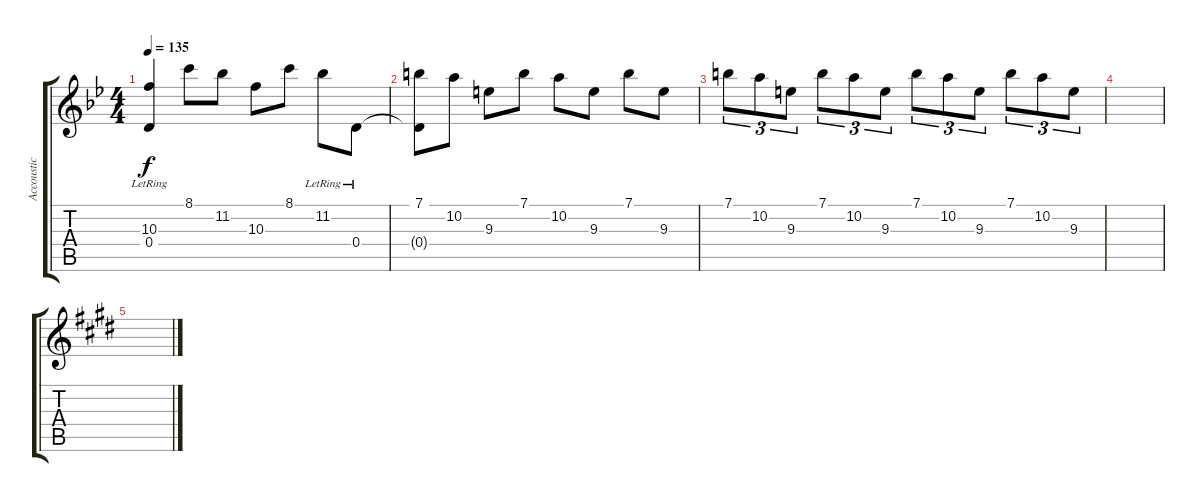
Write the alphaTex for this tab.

\track ("Accoustic guitar" "Accoustic ") {instrument acousticguitarnylon}
\staff {score tabs}
\tuning (E4 B3 G3 D3 A2 E2) {hide}
\ts (4 4)
\tempo 135
\clef g2
\ks bb
(10.3 0.4{lr}).4{dy f} 8.1.8 11.2.8 10.3.8 8.1.8 11.2{lr}.8 0.4{lr}.8 |
(7.1 0.4{t}).8 10.2.8 9.3.8 7.1.8 10.2.8 9.3.8 7.1.8 9.3.8 |
7.1.8{tu (3 2)} 10.2.8{tu (3 2)} 9.3.8{tu (3 2)} 7.1.8{tu (3 2)} 10.2.8{tu (3 2)} 9.3.8{tu (3 2)} 7.1.8{tu (3 2)} 10.2.8{tu (3 2)} 9.3.8{tu (3 2)} 7.1.8{tu (3 2)} 10.2.8{tu (3 2)} 9.3.8{tu (3 2)} |
|
\ks e
